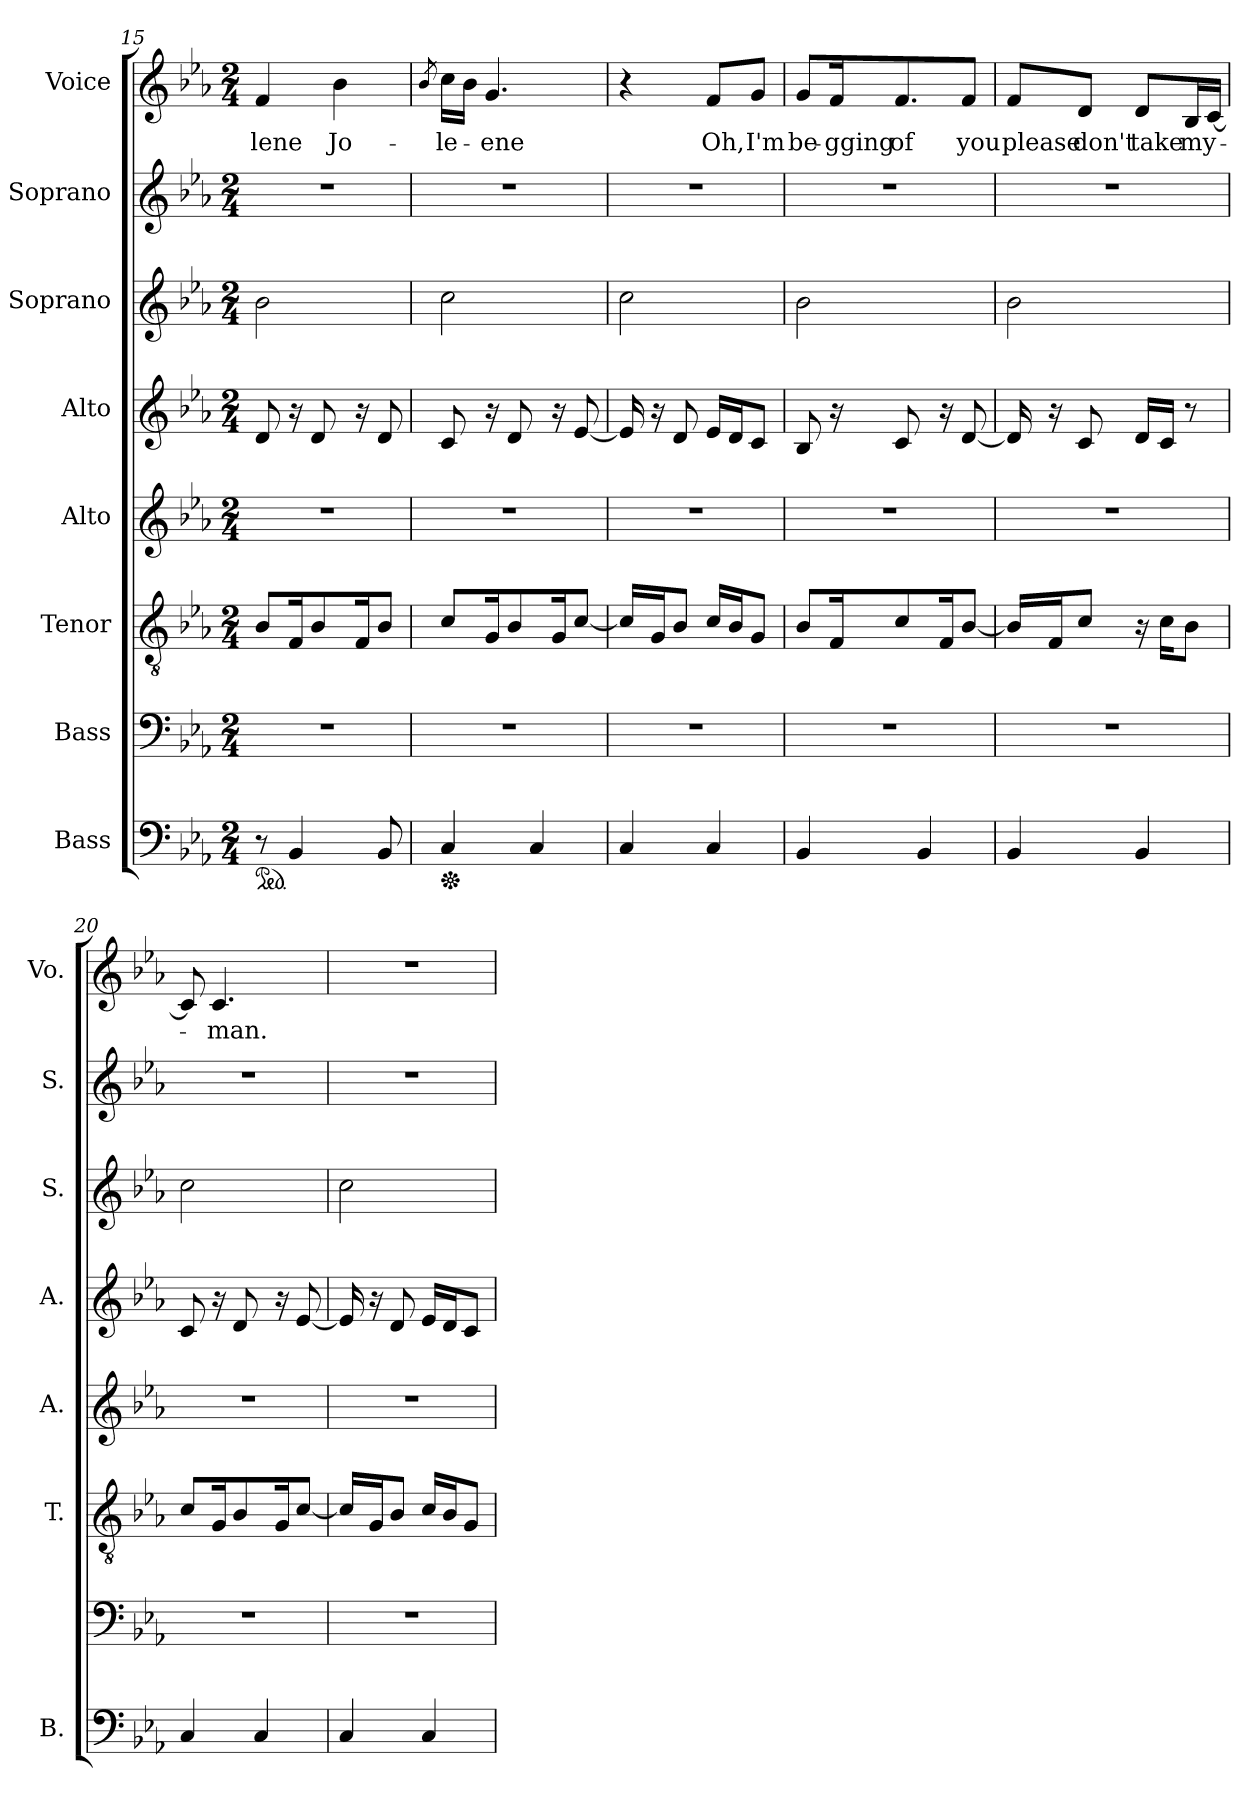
**kern	**kern	**kern	**kern	**kern	**kern	**kern	**kern	**text
*part8	*part7	*part6	*part5	*part4	*part3	*part2	*part1	*part1
*staff8	*staff7	*staff6	*staff5	*staff4	*staff3	*staff2	*staff1	*staff1
*I"Bass	*I"Bass	*I"Tenor	*I"Alto	*I"Alto	*I"Soprano	*I"Soprano	*I"Voice	*
*I'B.	*	*I'T.	*I'A.	*I'A.	*I'S.	*I'S.	*I'Vo.	*
*clefF4	*clefF4	*clefGv2	*clefG2	*clefG2	*clefG2	*clefG2	*clefG2	*
*k[b-e-a-]	*k[b-e-a-]	*k[b-e-a-]	*k[b-e-a-]	*k[b-e-a-]	*k[b-e-a-]	*k[b-e-a-]	*k[b-e-a-]	*
*M2/4	*M2/4	*M2/4	*M2/4	*M2/4	*M2/4	*M2/4	*M2/4	*
*ped	*	*	*	*	*	*	*	*
=15	=15	=15	=15	=15	=15	=15	=15	=15
8r	2r	8B-/L	2r	8d/	2b-\	2r	4f/	-lene
4BB-/	.	16F/K	.	16r	.	.	.	.
.	.	8B-/	.	8d/	.	.	.	.
.	.	.	.	.	.	.	4b-\	Jo-
.	.	16F/K	.	16r	.	.	.	.
8BB-/	.	8B-/J	.	8d/	.	.	.	.
=16	=16	=16	=16	=16	=16	=16	=16	=16
.	.	.	.	.	.	.	8qb-/	.
*Xped	*	*	*	*	*	*	*	*
4C/	2r	8c/L	2r	8c/	2cc\	2r	16cc\LL	-le-
.	.	.	.	.	.	.	16b-\JJ	.
.	.	16G/K	.	16r	.	.	4.g/	-ene
.	.	8B-/	.	8d/	.	.	.	.
4C/	.	.	.	.	.	.	.	.
.	.	16G/K	.	16r	.	.	.	.
.	.	[8c/J	.	[8e-/	.	.	.	.
=17	=17	=17	=17	=17	=17	=17	=17	=17
4C/	2r	16c/LL]	2r	16e-/]	2cc\	2r	4r	.
.	.	16G/J	.	16r	.	.	.	.
.	.	8B-/J	.	8d/	.	.	.	.
4C/	.	16c/LL	.	16e-/LL	.	.	8f/L	Oh,
.	.	16B-/J	.	16d/J	.	.	.	.
.	.	8G/J	.	8c/J	.	.	8g/J	I'm
=18	=18	=18	=18	=18	=18	=18	=18	=18
4BB-/	2r	8B-/L	2r	8B-/	2b-\	2r	8g/L	be-
.	.	16F/K	.	16r	.	.	16f/K	-gging
.	.	8c/	.	8c/	.	.	8.f/	of
4BB-/	.	.	.	.	.	.	.	.
.	.	16F/K	.	16r	.	.	.	.
.	.	[8B-/J	.	[8d/	.	.	8f/J	you
!!LO:LB:g=z
=19	=19	=19	=19	=19	=19	=19	=19	=19
4BB-/	2r	16B-/LL]	2r	16d/]	2b-\	2r	8f/L	please
.	.	16F/J	.	16r	.	.	.	.
.	.	8c/J	.	8c/	.	.	8d/J	don't
4BB-/	.	16r	.	16d/LL	.	.	8d/L	take
.	.	16c\KL	.	16c/JJ	.	.	.	.
.	.	8B-\J	.	8r	.	.	16B-/L	my-
.	.	.	.	.	.	.	[16c/JJ	.
=20	=20	=20	=20	=20	=20	=20	=20	=20
4C/	2r	8c/L	2r	8c/	2cc\	2r	8c/]	.
.	.	16G/K	.	16r	.	.	4.c/	-man.
.	.	8B-/	.	8d/	.	.	.	.
4C/	.	.	.	.	.	.	.	.
.	.	16G/K	.	16r	.	.	.	.
.	.	[8c/J	.	[8e-/	.	.	.	.
=21	=21	=21	=21	=21	=21	=21	=21	=21
4C/	2r	16c/LL]	2r	16e-/]	2cc\	2r	2r	.
.	.	16G/J	.	16r	.	.	.	.
.	.	8B-/J	.	8d/	.	.	.	.
4C/	.	16c/LL	.	16e-/LL	.	.	.	.
.	.	16B-/J	.	16d/J	.	.	.	.
.	.	8G/J	.	8c/J	.	.	.	.
=	=	=	=	=	=	=	=	=
*-	*-	*-	*-	*-	*-	*-	*-	*-
